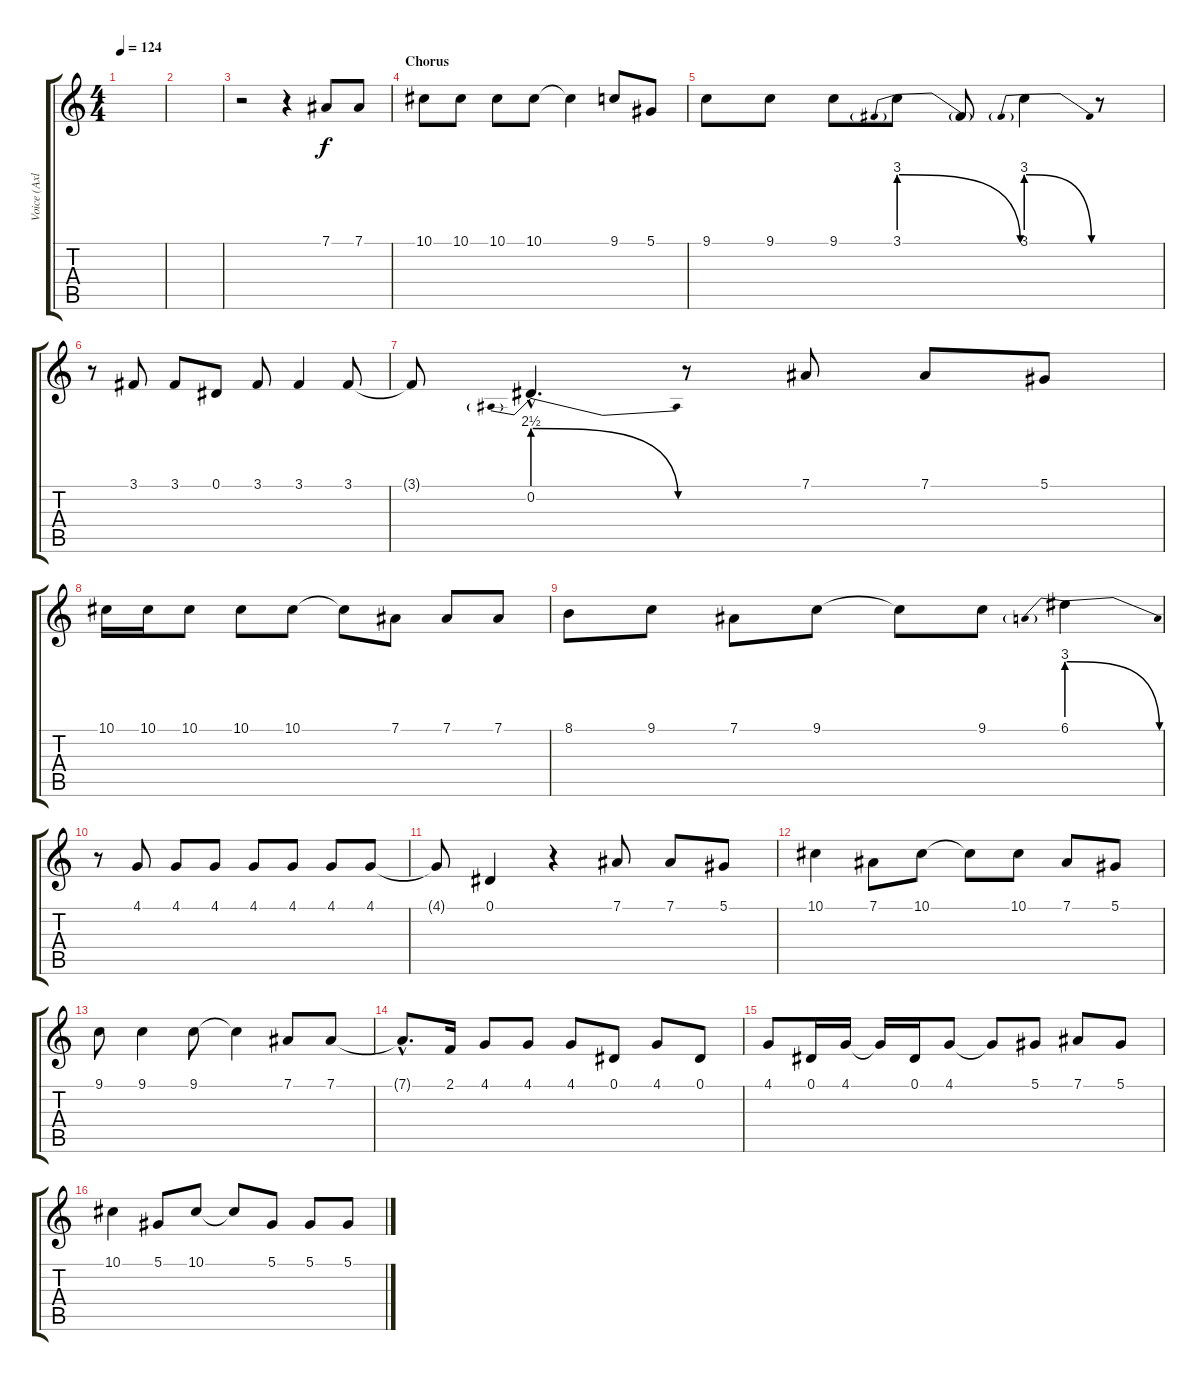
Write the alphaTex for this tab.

\track ("Voice (Axl)" "Voice (Axl") {instrument lead2sawtooth}
\staff {score tabs}
\tuning (Eb4 Bb3 Gb3 Db3 Ab2 Eb2) {hide}
\ts (4 4)
\tempo 124
\clef g2
\ks c
|
|
r.2 r.4 7.1.8 7.1.8 |
\section ("" "Chorus")
10.1.8 10.1.8 10.1.8 10.1.8 10.1{t}.4 9.1.8 5.1.8 |
9.1.8 9.1.8 9.1.8 3.1{be (prebendrelease 0 12 60 0)}.8 3.1{t}.8 3.1{be (prebendrelease 0 12 60 0)}.4 r.8 |
r.8 3.1.8 3.1.8 0.1.8 3.1.8 3.1.4 3.1.8 |
3.1{t}.8 0.2{be (prebendrelease 0 10 60 0) hac}.4{d} r.8 7.1.8 7.1.8 5.1.8 |
10.1.16 10.1.16 10.1.8 10.1.8 10.1.8 10.1{t}.8 7.1.8 7.1.8 7.1.8 |
8.1.8 9.1.8 7.1.8 9.1.8 9.1{t}.8 9.1.8 6.1{be (prebendrelease 0 12 60 0)}.4 |
r.8 4.1.8 4.1.8 4.1.8 4.1.8 4.1.8 4.1.8 4.1.8 |
4.1{t}.8 0.1.4 r.4 7.1.8 7.1.8 5.1.8 |
10.1.4 7.1.8 10.1.8 10.1{t}.8 10.1.8 7.1.8 5.1.8 |
9.1.8 9.1.4 9.1.8 9.1{t}.4 7.1.8 7.1.8 |
7.1{hac t}.8{d} 2.1.16 4.1.8 4.1.8 4.1.8 0.1.8 4.1.8 0.1.8 |
4.1.8 0.1.16 4.1.16 4.1{t}.16 0.1.16 4.1.8 4.1{t}.8 5.1.8 7.1.8 5.1.8 |
10.1.4 5.1.8 10.1.8 10.1{t}.8 5.1.8 5.1.8 5.1.8
